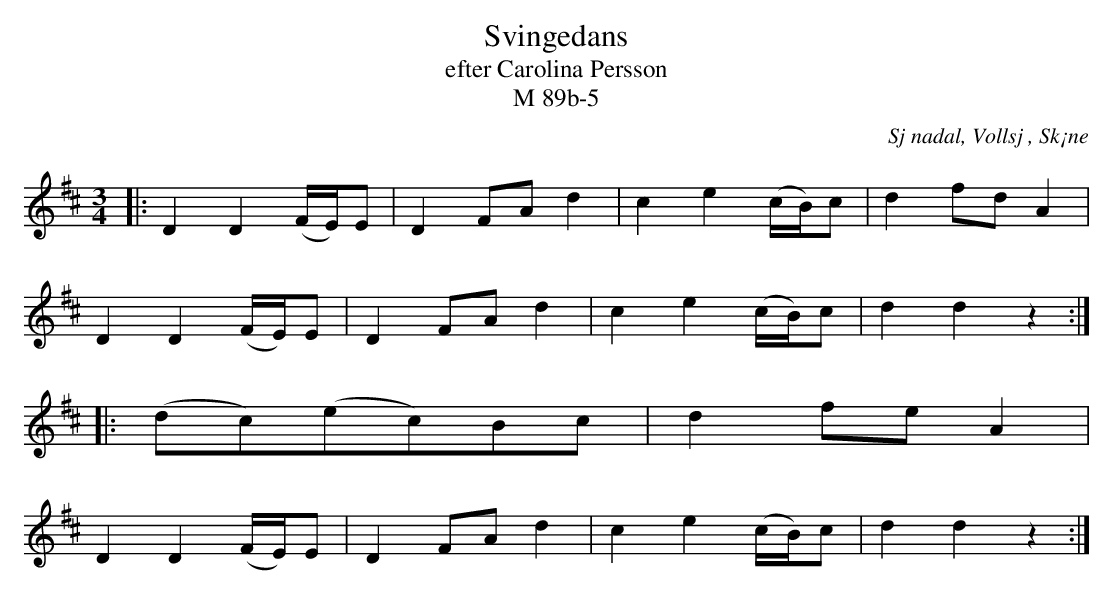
X:1
T:Svingedans
T:efter Carolina Persson
T:M 89b-5
O:Sj nadal, Vollsj , Sk¡ne
M:3/4
L:1/8
Q:108
K:D
|: D2 D2 (F/E/)E | D2 FA d2 | c2 e2 (c/B/)c | d2 fd A2 |
D2 D2 (F/E/)E | D2 FA d2 | c2 e2 (c/B/)c | d2 d2 z2 :|
|: (dc)(ec)Bc | d2 fe A2 |
D2 D2 (F/E/)E | D2 FA d2 | c2 e2 (c/B/)c | d2 d2 z2 :|
